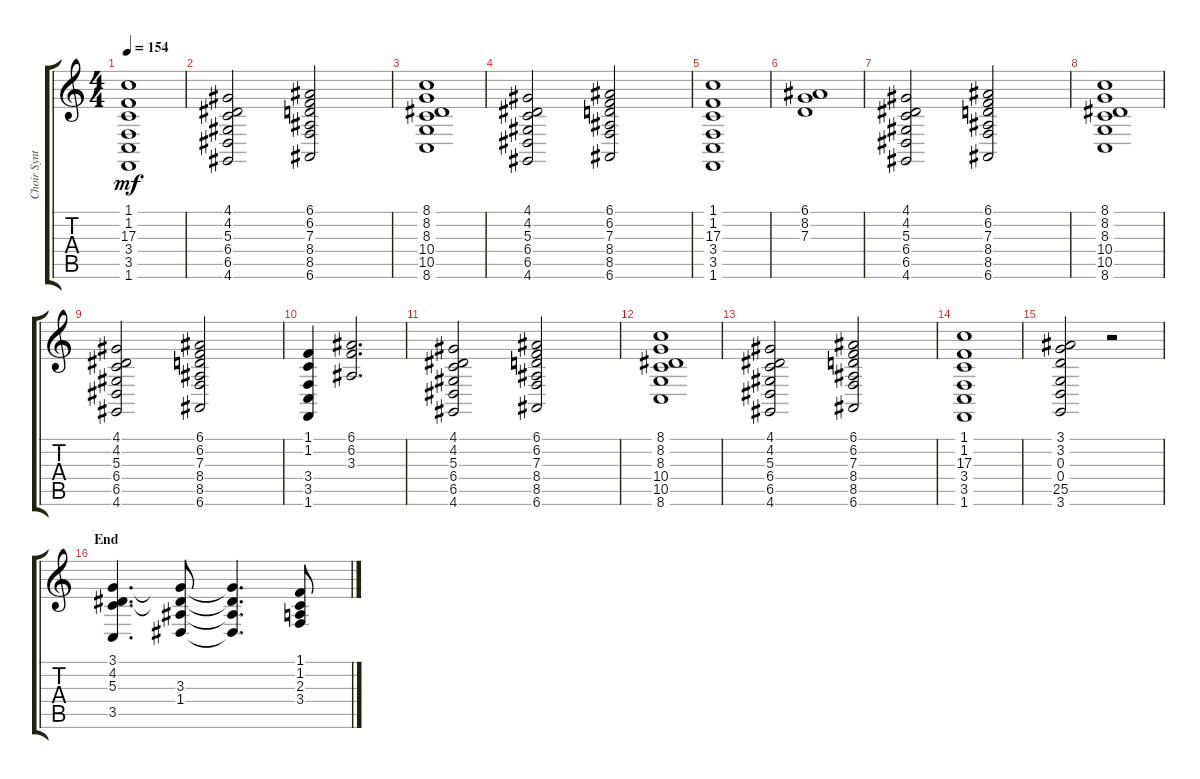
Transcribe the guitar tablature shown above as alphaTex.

\track ("Choir Synth" "Choir Synt") {instrument choiraahs}
\staff {score tabs}
\tuning (E4 B3 G3 D3 A2 E2) {hide}
\ts (4 4)
\tempo 154
\clef g2
\ks c
(1.1 1.2 17.3 3.4 3.5 1.6).1{dy mf} |
(4.1 4.2 5.3 6.4 6.5 4.6).2 (6.1 6.2 7.3 8.4 8.5 6.6).2 |
(8.1 8.2 8.3 10.4 10.5 8.6).1 |
(4.1 4.2 5.3 6.4 6.5 4.6).2 (6.1 6.2 7.3 8.4 8.5 6.6).2 |
(1.1 1.2 17.3 3.4 3.5 1.6).1 |
(6.1 8.2 7.3).1 |
(4.1 4.2 5.3 6.4 6.5 4.6).2 (6.1 6.2 7.3 8.4 8.5 6.6).2 |
(8.1 8.2 8.3 10.4 10.5 8.6).1 |
(4.1 4.2 5.3 6.4 6.5 4.6).2 (6.1 6.2 7.3 8.4 8.5 6.6).2 |
(1.1 1.2 3.4 3.5 1.6).4 (6.1 6.2 3.3).2{d} |
(4.1 4.2 5.3 6.4 6.5 4.6).2 (6.1 6.2 7.3 8.4 8.5 6.6).2 |
(8.1 8.2 8.3 10.4 10.5 8.6).1 |
(4.1 4.2 5.3 6.4 6.5 4.6).2 (6.1 6.2 7.3 8.4 8.5 6.6).2 |
(1.1 1.2 17.3 3.4 3.5 1.6).1 |
(3.1 3.2 0.3 0.4 25.5 3.6).2 r.2 |
\section ("" "End")
(3.1 4.2 5.3 3.5).4{d} (3.1{t} 4.2{t} 3.3 1.4).8 (3.1{t} 4.2{t} 3.3{t} 1.4{t}).4{d} (1.1 1.2 2.3 3.4).8
